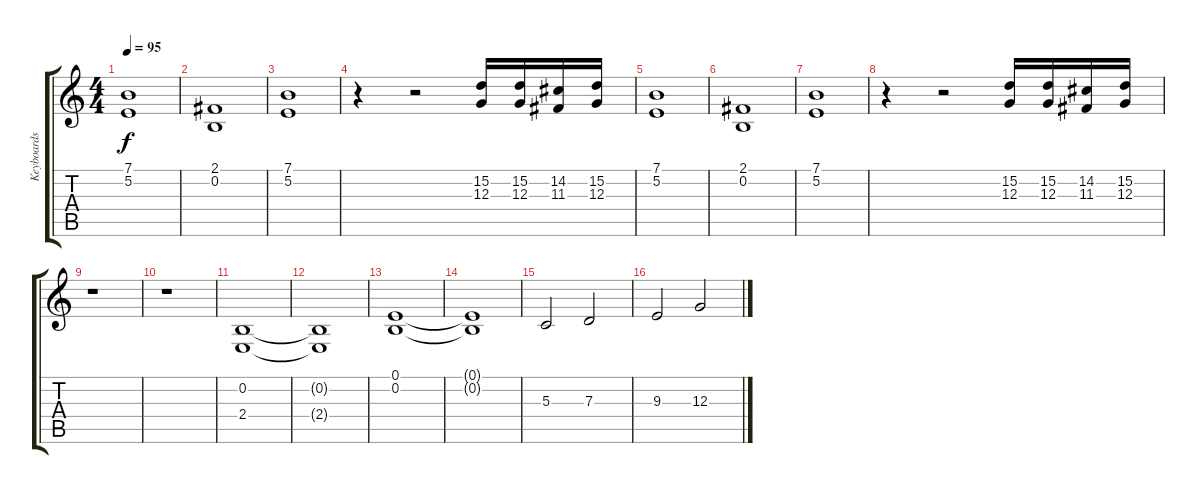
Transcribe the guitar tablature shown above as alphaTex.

\track ("Keyboards" "Keyboards") {instrument churchorgan}
\staff {score tabs}
\tuning (E4 B3 G3 D3 A2 E2) {hide}
\ts (4 4)
\tempo 95
\clef g2
\ks c
(7.1 5.2).1{dy f} |
(2.1 0.2).1 |
(7.1 5.2).1 |
r.4 r.2 (15.2 12.3).16 (15.2 12.3).16 (14.2 11.3).16 (15.2 12.3).16 |
(7.1 5.2).1 |
(2.1 0.2).1 |
(7.1 5.2).1 |
r.4 r.2 (15.2 12.3).16 (15.2 12.3).16 (14.2 11.3).16 (15.2 12.3).16 |
r.1 |
r.1 |
(0.2 2.4).1 |
(0.2{t} 2.4{t}).1 |
(0.1 0.2).1 |
(0.1{t} 0.2{t}).1 |
5.3.2 7.3.2 |
9.3.2 12.3.2
